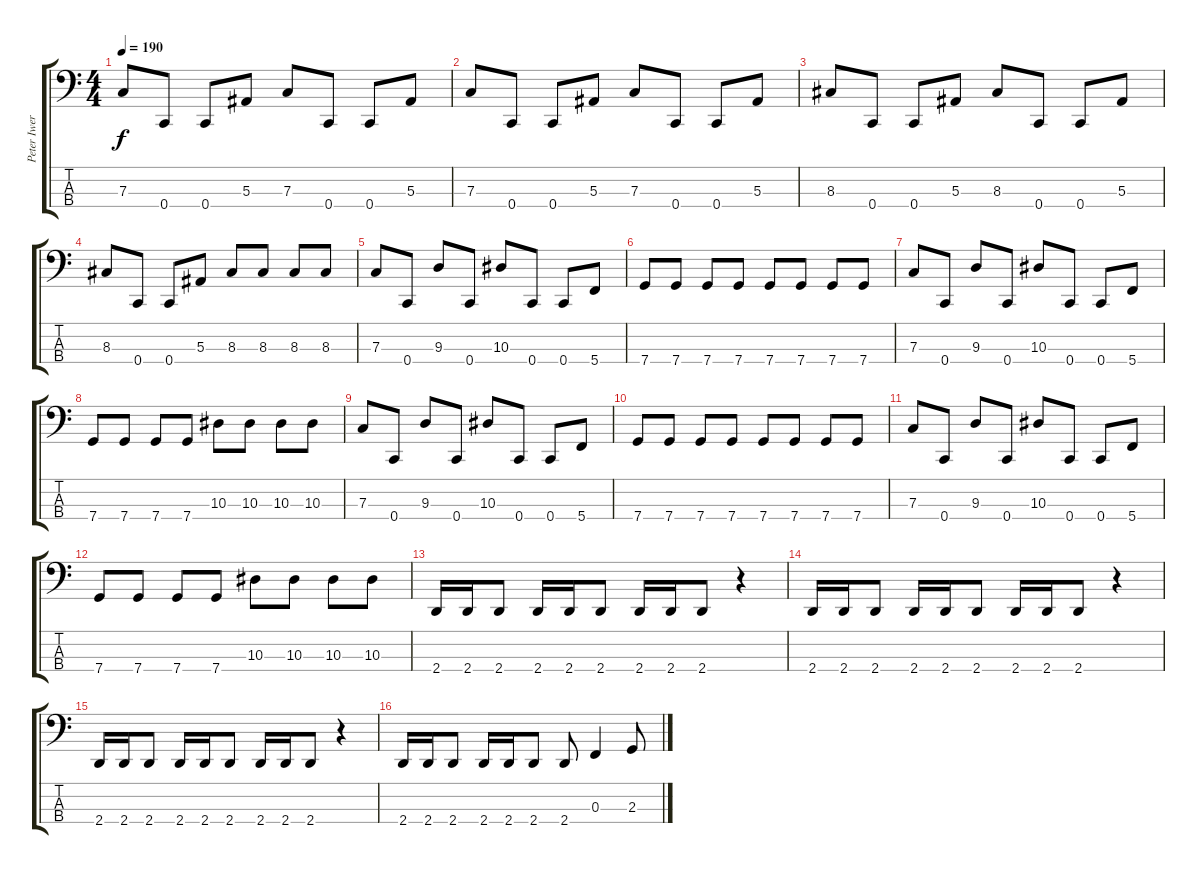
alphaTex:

\track ("Peter Iwers" "Peter Iwer") {instrument electricbasspick}
\staff {score tabs}
\tuning (Eb2 Bb1 F1 C1) {hide}
\ts (4 4)
\tempo 190
\clef f4
\ks c
7.3.8{dy f} 0.4.8 0.4.8 5.3.8 7.3.8 0.4.8 0.4.8 5.3.8 |
7.3.8 0.4.8 0.4.8 5.3.8 7.3.8 0.4.8 0.4.8 5.3.8 |
8.3.8 0.4.8 0.4.8 5.3.8 8.3.8 0.4.8 0.4.8 5.3.8 |
8.3.8 0.4.8 0.4.8 5.3.8 8.3.8 8.3.8 8.3.8 8.3.8 |
7.3.8 0.4.8 9.3.8 0.4.8 10.3.8 0.4.8 0.4.8 5.4.8 |
7.4.8 7.4.8 7.4.8 7.4.8 7.4.8 7.4.8 7.4.8 7.4.8 |
7.3.8 0.4.8 9.3.8 0.4.8 10.3.8 0.4.8 0.4.8 5.4.8 |
7.4.8 7.4.8 7.4.8 7.4.8 10.3.8 10.3.8 10.3.8 10.3.8 |
7.3.8 0.4.8 9.3.8 0.4.8 10.3.8 0.4.8 0.4.8 5.4.8 |
7.4.8 7.4.8 7.4.8 7.4.8 7.4.8 7.4.8 7.4.8 7.4.8 |
7.3.8 0.4.8 9.3.8 0.4.8 10.3.8 0.4.8 0.4.8 5.4.8 |
7.4.8 7.4.8 7.4.8 7.4.8 10.3.8 10.3.8 10.3.8 10.3.8 |
2.4.16 2.4.16 2.4.8 2.4.16 2.4.16 2.4.8 2.4.16 2.4.16 2.4.8 r.4 |
2.4.16 2.4.16 2.4.8 2.4.16 2.4.16 2.4.8 2.4.16 2.4.16 2.4.8 r.4 |
2.4.16 2.4.16 2.4.8 2.4.16 2.4.16 2.4.8 2.4.16 2.4.16 2.4.8 r.4 |
2.4.16 2.4.16 2.4.8 2.4.16 2.4.16 2.4.8 2.4.8 0.3.4 2.3.8
